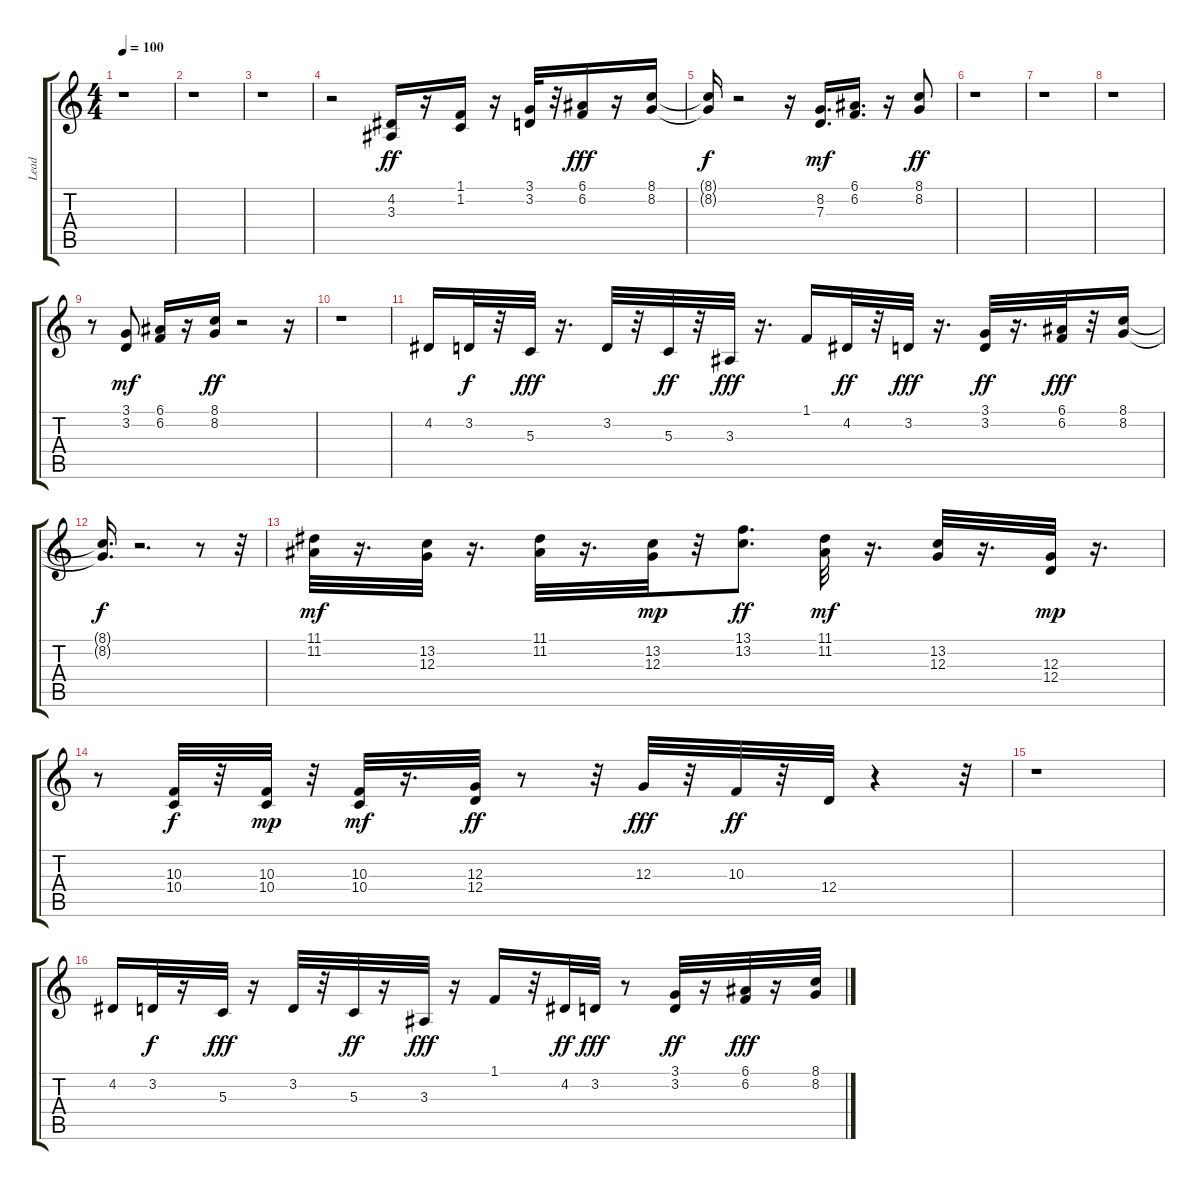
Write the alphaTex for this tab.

\track ("Lead" "Lead") {instrument voiceoohs}
\staff {score tabs}
\tuning (E4 B3 G3 D3 A2 E2) {hide}
\ts (4 4)
\tempo 100
\clef g2
\ks c
r.1{dy f} |
r.1 |
r.1 |
r.2 (4.2 3.3).16{dy ff volume 16} r.16 (1.1 1.2).16 r.16 (3.1 3.2).32 r.32 (6.1 6.2).16{dy fff} r.16 (8.1 8.2).16 |
(8.1{t} 8.2{t}).16{dy f} r.2 r.16 (8.2 7.3).16{d dy mf volume 16} (6.1 6.2).16{d} r.16 (8.1 8.2).8{dy ff volume 11} |
r.1 |
r.1 |
r.1 |
r.8 (3.1 3.2).8{dy mf volume 15} (6.1 6.2).16 r.16 (8.1 8.2).16{dy ff} r.2 r.16 |
r.1 |
4.2.16{volume 12} 3.2.32{dy f} r.32 5.3.32{dy fff} r.16{d} 3.2.32 r.32 5.3.32{dy ff} r.32 3.3.32{dy fff} r.16{d} 1.1.16 4.2.32{dy ff} r.32 3.2.32{dy fff volume 11} r.16{d} (3.1 3.2).32{dy ff volume 16} r.16{d} (6.1 6.2).32{dy fff volume 10} r.32 (8.1 8.2).16{volume 10} |
(8.1{t} 8.2{t}).16{d dy f} r.2{d} r.8 r.32 |
(11.1 11.2).32{dy mf volume 9} r.16{d} (13.2 12.3).32 r.16{d} (11.1 11.2).32{volume 10} r.16{d} (13.2 12.3).32{dy mp} r.32 (13.1 13.2).8{d dy ff} (11.1 11.2).32{dy mf} r.16{d} (13.2 12.3).32 r.16{d} (12.3 12.4).32{dy mp} r.16{d} |
r.8 (10.3 10.4).32{dy f} r.32 (10.3 10.4).32{dy mp} r.32 (10.3 10.4).32{dy mf} r.16{d} (12.3 12.4).32{dy ff} r.8 r.32 12.3.32{dy fff volume 10} r.32 10.3.32{dy ff} r.32 12.4.32 r.4 r.32 |
r.1 |
4.2.16{volume 10} 3.2.32{dy f} r.16 5.3.32{dy fff} r.16 3.2.32 r.32 5.3.32{dy ff} r.16 3.3.32{dy fff} r.16 1.1.16 r.32 4.2.32{dy ff} 3.2.32{dy fff} r.8 (3.1 3.2).32{dy ff} r.16 (6.1 6.2).32{dy fff} r.16 (8.1 8.2).32
